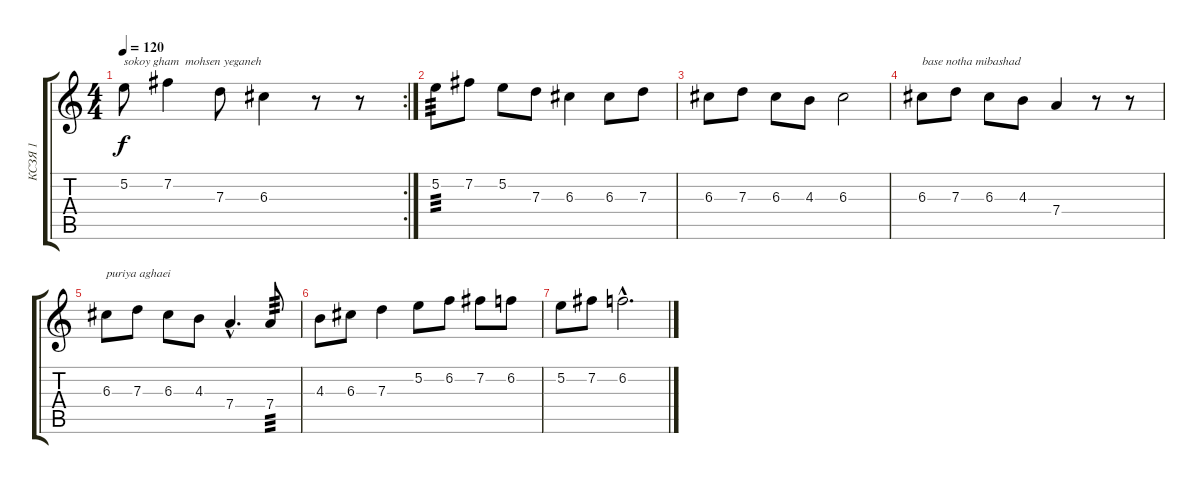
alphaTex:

\track ("КСЗЯ 1" "КСЗЯ 1") {instrument acousticguitarnylon}
\staff {score tabs}
\tuning (E4 B3 G3 D3 A2 E2) {hide}
\rc 2
\ts (4 4)
\tempo 120
\clef g2
\ks c
5.2.8{txt "sokoy gham  mohsen yeganeh " dy f instrument acousticguitarnylon} 7.2.4 7.3.8 6.3.4 r.8 r.8 |
5.2.8{txt "" tp 3} 7.2.8 5.2.8 7.3.8 6.3.4 6.3.8 7.3.8 |
6.3.8{txt ""} 7.3.8 6.3.8 4.3.8 6.3.2 |
6.3.8{txt "base notha mibashad"} 7.3.8 6.3.8 4.3.8 7.4.4 r.8 r.8 |
6.3.8{txt "puriya aghaei"} 7.3.8 6.3.8 4.3.8 7.4{hac}.4{d} 7.4.8{tp 3} |
4.3.8 6.3.8 7.3.4 5.2.8 6.2.8 7.2.8 6.2.8 |
5.2.8 7.2.8 6.2{hac}.2{d}
